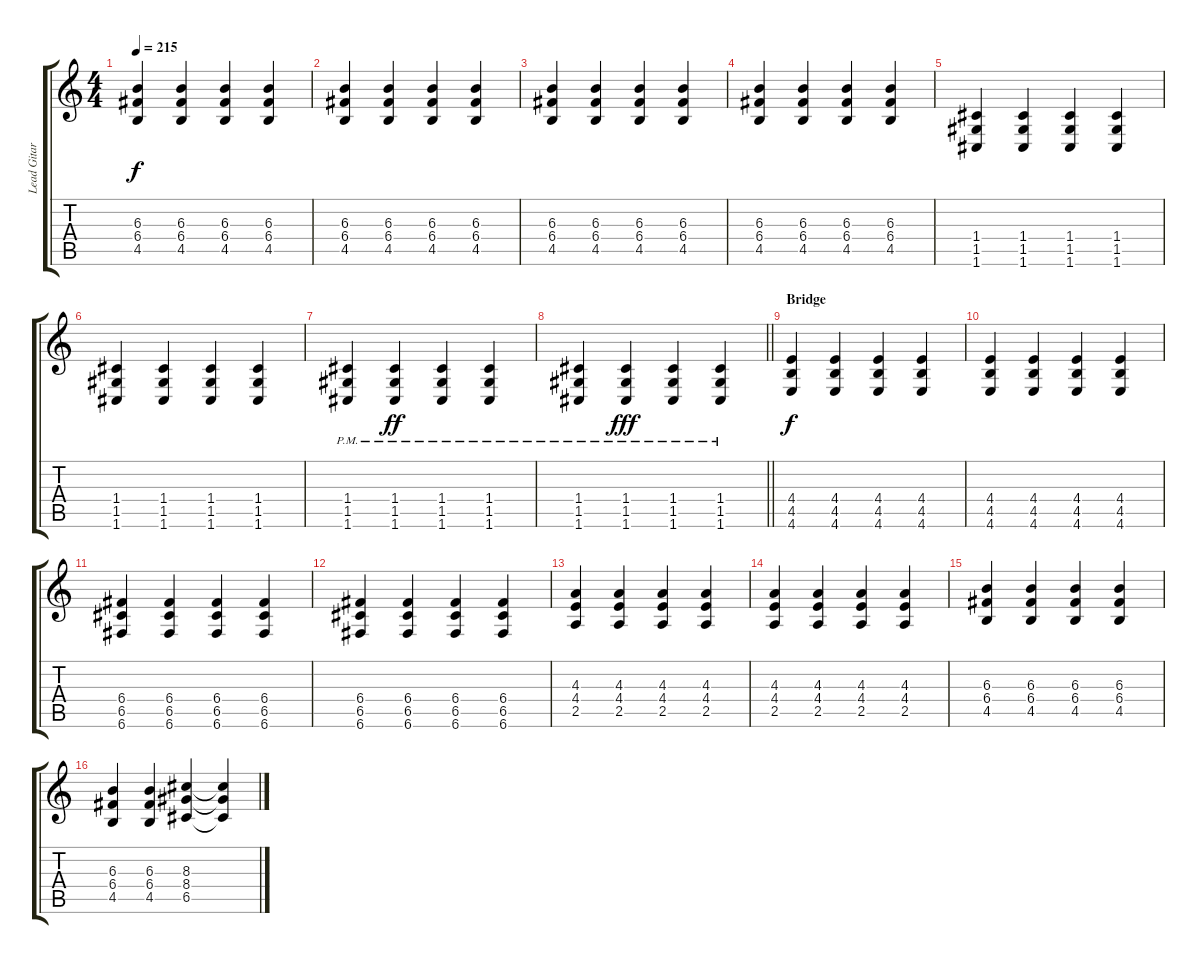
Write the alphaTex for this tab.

\track ("Lead Gitarre" "Lead Gitar") {instrument overdrivenguitar}
\staff {score tabs}
\tuning (D4 A3 F3 C3 G2 C2) {hide}
\ts (4 4)
\tempo 215
\clef g2
\ks c
(6.3 6.4 4.5).4{dy f} (6.3 6.4 4.5).4 (6.3 6.4 4.5).4 (6.3 6.4 4.5).4 |
(6.3 6.4 4.5).4 (6.3 6.4 4.5).4 (6.3 6.4 4.5).4 (6.3 6.4 4.5).4 |
(6.3 6.4 4.5).4 (6.3 6.4 4.5).4 (6.3 6.4 4.5).4 (6.3 6.4 4.5).4 |
(6.3 6.4 4.5).4 (6.3 6.4 4.5).4 (6.3 6.4 4.5).4 (6.3 6.4 4.5).4 |
(1.4 1.5 1.6).4 (1.4 1.5 1.6).4 (1.4 1.5 1.6).4 (1.4 1.5 1.6).4 |
(1.4 1.5 1.6).4 (1.4 1.5 1.6).4 (1.4 1.5 1.6).4 (1.4 1.5 1.6).4 |
(1.4{pm} 1.5{pm} 1.6{pm}).4 (1.4{pm} 1.5{pm} 1.6{pm}).4{dy ff} (1.4{pm} 1.5{pm} 1.6{pm}).4 (1.4{pm} 1.5{pm} 1.6{pm}).4 |
\barLineRight lightlight
(1.4{pm} 1.5{pm} 1.6{pm}).4 (1.4{pm} 1.5{pm} 1.6{pm}).4{dy fff} (1.4{pm} 1.5{pm} 1.6{pm}).4 (1.4{pm} 1.5{pm} 1.6{pm}).4 |
\section ("" "Bridge")
(4.4 4.5 4.6).4{dy f} (4.4 4.5 4.6).4 (4.4 4.5 4.6).4 (4.4 4.5 4.6).4 |
(4.4 4.5 4.6).4 (4.4 4.5 4.6).4 (4.4 4.5 4.6).4 (4.4 4.5 4.6).4 |
(6.4 6.5 6.6).4 (6.4 6.5 6.6).4 (6.4 6.5 6.6).4 (6.4 6.5 6.6).4 |
(6.4 6.5 6.6).4 (6.4 6.5 6.6).4 (6.4 6.5 6.6).4 (6.4 6.5 6.6).4 |
(4.3 4.4 2.5).4 (4.3 4.4 2.5).4 (4.3 4.4 2.5).4 (4.3 4.4 2.5).4 |
(4.3 4.4 2.5).4 (4.3 4.4 2.5).4 (4.3 4.4 2.5).4 (4.3 4.4 2.5).4 |
(6.3 6.4 4.5).4 (6.3 6.4 4.5).4 (6.3 6.4 4.5).4 (6.3 6.4 4.5).4 |
(6.3 6.4 4.5).4 (6.3 6.4 4.5).4 (8.3 8.4 6.5).4 (8.3{t} 8.4{t} 6.5{t}).4
